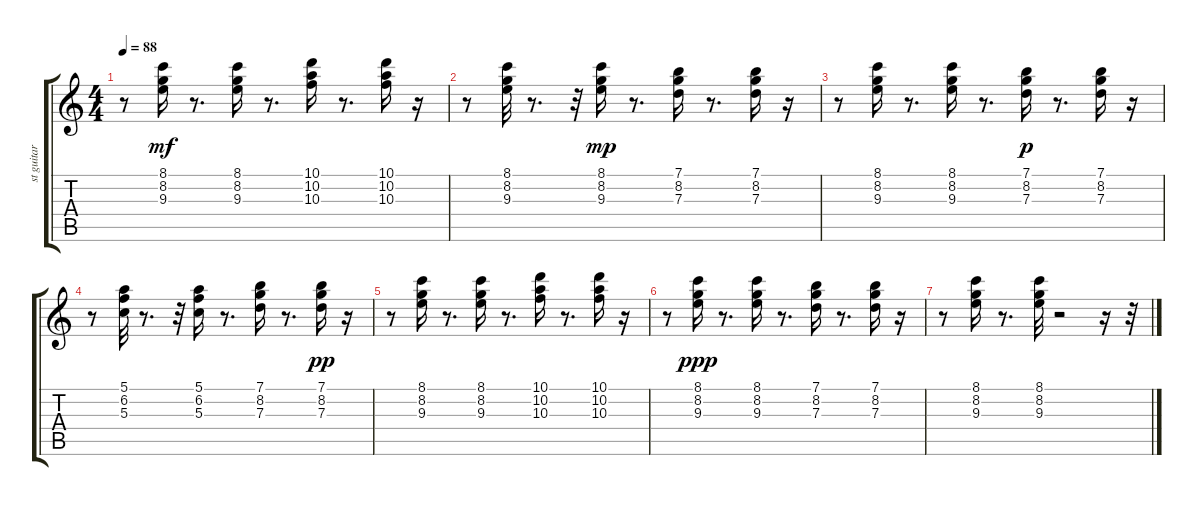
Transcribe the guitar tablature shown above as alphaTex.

\track ("st guitar" "st guitar") {instrument acousticguitarsteel}
\staff {score tabs}
\tuning (E4 B3 G3 D3 A2 E2) {hide}
\ts (4 4)
\tempo 88
\clef g2
\ks c
r.8{dy f} (8.1 8.2 9.3).16{dy mf} r.8{d} (8.1 8.2 9.3).16 r.8{d} (10.1 10.2 10.3).16 r.8{d} (10.1 10.2 10.3).16 r.16 |
r.8 (8.1 8.2 9.3).32 r.8{d} r.32 (8.1 8.2 9.3).16{dy mp} r.8{d} (7.1 8.2 7.3).16 r.8{d} (7.1 8.2 7.3).16 r.16 |
r.8 (8.1 8.2 9.3).16 r.8{d} (8.1 8.2 9.3).16 r.8{d} (7.1 8.2 7.3).16{dy p} r.8{d} (7.1 8.2 7.3).16 r.16 |
r.8 (5.1 6.2 5.3).32 r.8{d} r.32 (5.1 6.2 5.3).16 r.8{d} (7.1 8.2 7.3).16 r.8{d} (7.1 8.2 7.3).16{dy pp} r.16 |
r.8 (8.1 8.2 9.3).16 r.8{d} (8.1 8.2 9.3).16 r.8{d} (10.1 10.2 10.3).16 r.8{d} (10.1 10.2 10.3).16 r.16 |
r.8 (8.1 8.2 9.3).16{dy ppp} r.8{d} (8.1 8.2 9.3).16 r.8{d} (7.1 8.2 7.3).16 r.8{d} (7.1 8.2 7.3).16 r.16 |
r.8 (8.1 8.2 9.3).16 r.8{d} (8.1 8.2 9.3).32 r.2 r.16 r.32
